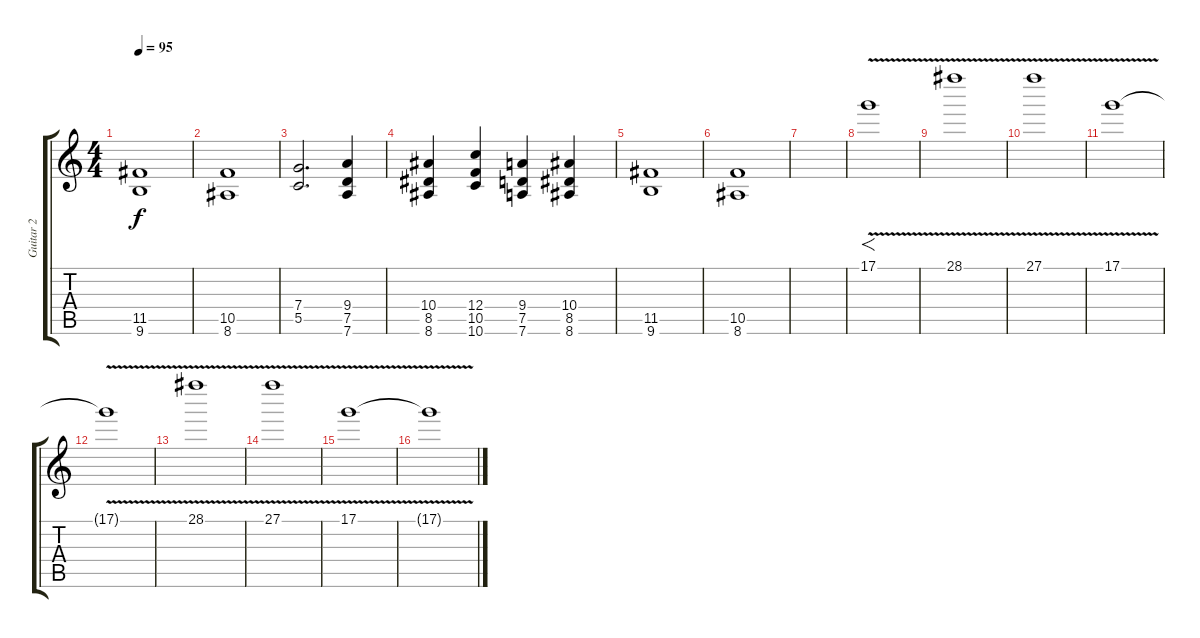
\track ("Guitar 2" "Guitar 2") {instrument distortionguitar}
\staff {score tabs}
\tuning (D4 A3 F3 C3 G2 D2) {hide}
\ts (4 4)
\tempo 95
\clef g2
\ks c
(11.5 9.6).1{dy f} |
(10.5 8.6).1 |
(7.4 5.5).2{d} (9.4 7.5 7.6).4 |
(10.4 8.5 8.6).4 (12.4 10.5 10.6).4 (9.4 7.5 7.6).4 (10.4 8.5 8.6).4 |
(11.5 9.6).1 |
(10.5 8.6).1 |
|
17.1{v}.1{f} |
28.1{v}.1 |
27.1{v}.1 |
17.1{v}.1 |
17.1{t}.1 |
28.1{v}.1 |
27.1{v}.1 |
17.1{v}.1 |
17.1{t}.1
